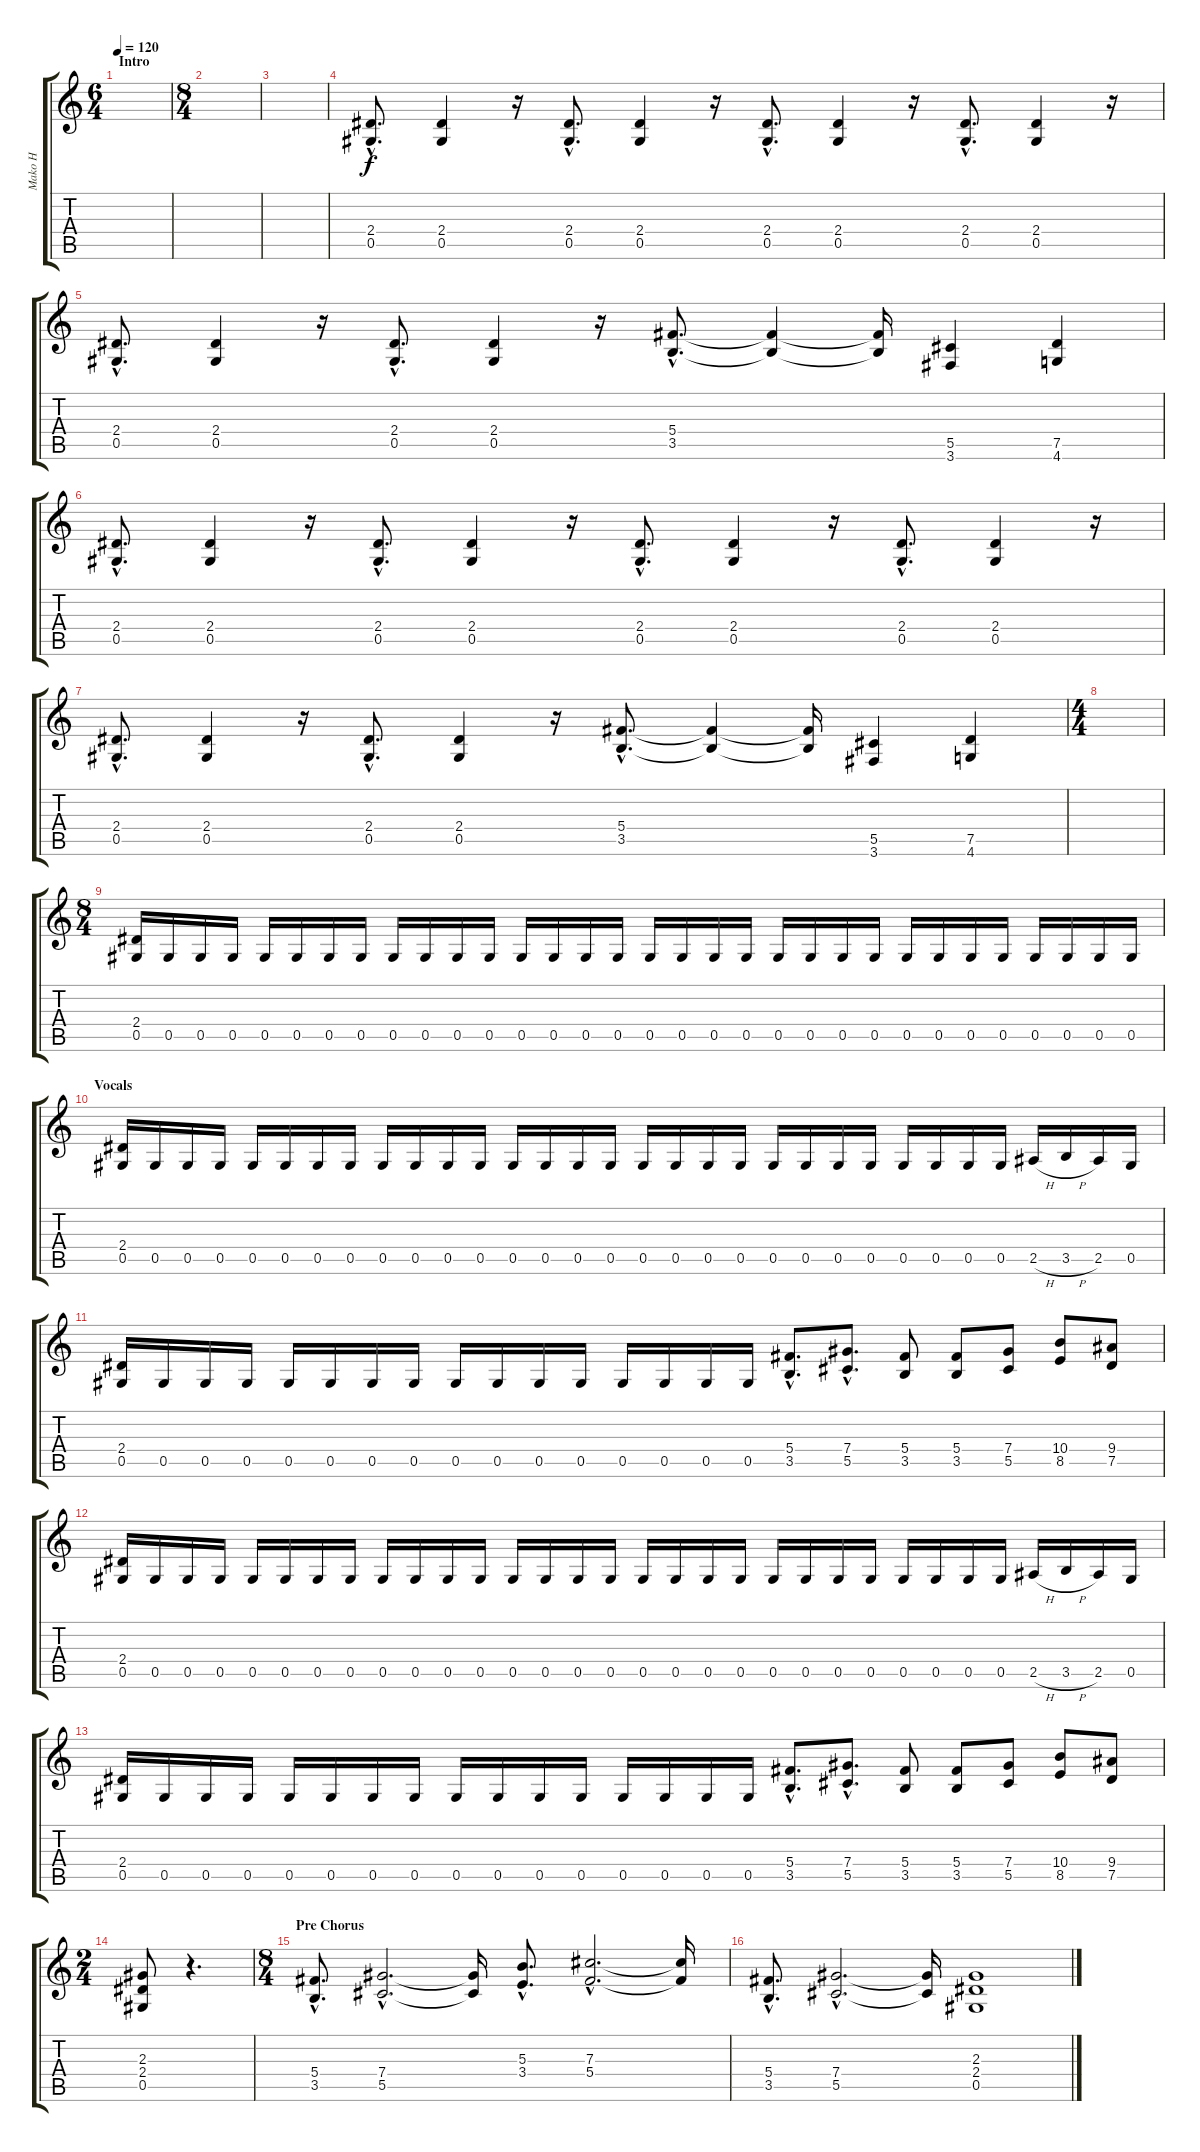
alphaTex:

\track ("Mako H" "Mako H") {instrument overdrivenguitar}
\staff {score tabs}
\tuning (Eb4 Bb3 Gb3 Db3 Ab2 Eb2) {hide}
\ts (6 4)
\section ("" "Intro")
\tempo 120
\clef g2
\ks c
|
\ts (8 4)
|
|
(2.4{hac} 0.5{hac}).8{d} (2.4 0.5).4 r.16 (2.4{hac} 0.5{hac}).8{d} (2.4 0.5).4 r.16 (2.4{hac} 0.5{hac}).8{d} (2.4 0.5).4 r.16 (2.4{hac} 0.5{hac}).8{d} (2.4 0.5).4 r.16 |
(2.4{hac} 0.5{hac}).8{d} (2.4 0.5).4 r.16 (2.4{hac} 0.5{hac}).8{d} (2.4 0.5).4 r.16 (5.4{hac} 3.5{hac}).8{d} (5.4{t} 3.5{t}).4 (5.4{t} 3.5{t}).16 (5.5 3.6).4 (7.5 4.6).4 |
(2.4{hac} 0.5{hac}).8{d} (2.4 0.5).4 r.16 (2.4{hac} 0.5{hac}).8{d} (2.4 0.5).4 r.16 (2.4{hac} 0.5{hac}).8{d} (2.4 0.5).4 r.16 (2.4{hac} 0.5{hac}).8{d} (2.4 0.5).4 r.16 |
(2.4{hac} 0.5{hac}).8{d} (2.4 0.5).4 r.16 (2.4{hac} 0.5{hac}).8{d} (2.4 0.5).4 r.16 (5.4{hac} 3.5{hac}).8{d} (5.4{t} 3.5{t}).4 (5.4{t} 3.5{t}).16 (5.5 3.6).4 (7.5 4.6).4 |
\ts (4 4)
|
\ts (8 4)
(2.4 0.5).16 0.5.16 0.5.16 0.5.16 0.5.16 0.5.16 0.5.16 0.5.16 0.5.16 0.5.16 0.5.16 0.5.16 0.5.16 0.5.16 0.5.16 0.5.16 0.5.16 0.5.16 0.5.16 0.5.16 0.5.16 0.5.16 0.5.16 0.5.16 0.5.16 0.5.16 0.5.16 0.5.16 0.5.16 0.5.16 0.5.16 0.5.16 |
\section ("" "Vocals")
(2.4 0.5).16 0.5.16 0.5.16 0.5.16 0.5.16 0.5.16 0.5.16 0.5.16 0.5.16 0.5.16 0.5.16 0.5.16 0.5.16 0.5.16 0.5.16 0.5.16 0.5.16 0.5.16 0.5.16 0.5.16 0.5.16 0.5.16 0.5.16 0.5.16 0.5.16 0.5.16 0.5.16 0.5.16 2.5{h}.16 3.5{h}.16 2.5.16 0.5.16 |
(2.4 0.5).16 0.5.16 0.5.16 0.5.16 0.5.16 0.5.16 0.5.16 0.5.16 0.5.16 0.5.16 0.5.16 0.5.16 0.5.16 0.5.16 0.5.16 0.5.16 (5.4{hac} 3.5{hac}).8{d} (7.4{hac} 5.5{hac}).8{d} (5.4 3.5).8 (5.4 3.5).8 (7.4 5.5).8 (10.4 8.5).8 (9.4 7.5).8 |
(2.4 0.5).16 0.5.16 0.5.16 0.5.16 0.5.16 0.5.16 0.5.16 0.5.16 0.5.16 0.5.16 0.5.16 0.5.16 0.5.16 0.5.16 0.5.16 0.5.16 0.5.16 0.5.16 0.5.16 0.5.16 0.5.16 0.5.16 0.5.16 0.5.16 0.5.16 0.5.16 0.5.16 0.5.16 2.5{h}.16 3.5{h}.16 2.5.16 0.5.16 |
(2.4 0.5).16 0.5.16 0.5.16 0.5.16 0.5.16 0.5.16 0.5.16 0.5.16 0.5.16 0.5.16 0.5.16 0.5.16 0.5.16 0.5.16 0.5.16 0.5.16 (5.4{hac} 3.5{hac}).8{d} (7.4{hac} 5.5{hac}).8{d} (5.4 3.5).8 (5.4 3.5).8 (7.4 5.5).8 (10.4 8.5).8 (9.4 7.5).8 |
\ts (2 4)
(2.3 2.4 0.5).8 r.4{d} |
\ts (8 4)
\section ("" "Pre Chorus")
(5.4{hac} 3.5{hac}).8{d} (7.4{hac} 5.5{hac}).2{d} (7.4{t} 5.5{t}).16 (5.3{hac} 3.4{hac}).8{d} (7.3{hac} 5.4{hac}).2{d} (7.3{t} 5.4{t}).16 |
(5.4{hac} 3.5{hac}).8{d} (7.4{hac} 5.5{hac}).2{d} (7.4{t} 5.5{t}).16 (2.3 2.4 0.5).1
